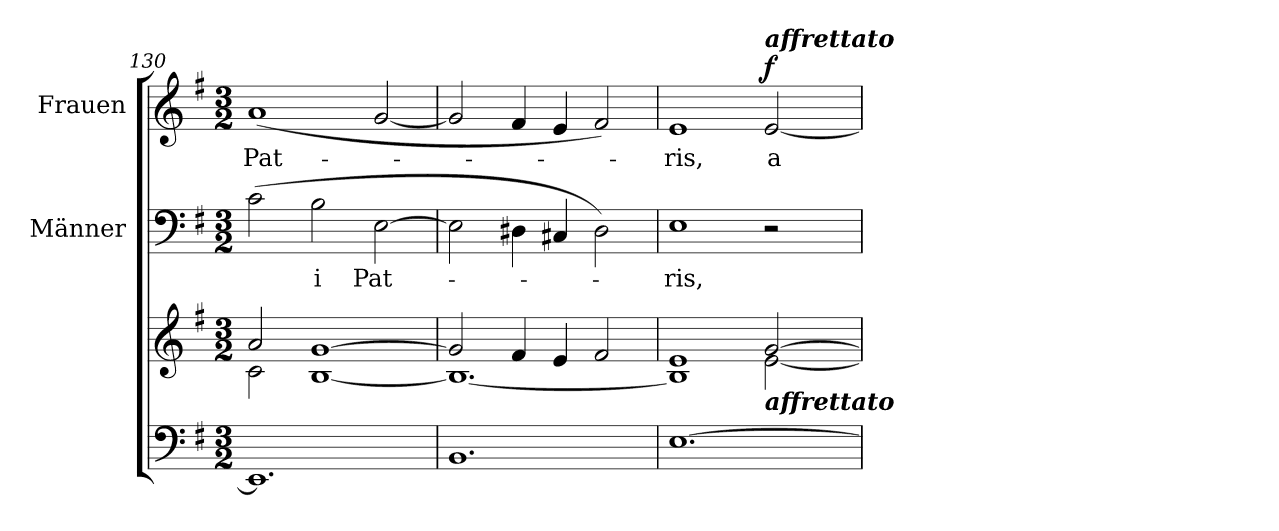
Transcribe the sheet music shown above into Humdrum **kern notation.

**kern	**kern	**kern	**text	**kern	**text	**dynam
*part3	*part3	*part2	*part2	*part1	*part1	*part1
*staff4	*staff3	*staff2	*staff2	*staff1	*staff1	*staff1
*	*	*I"Männer	*	*I"Frauen	*	*
*clefF4	*clefG2	*clefF4	*	*clefG2	*	*
*k[f#]	*k[f#]	*k[f#]	*	*k[f#]	*	*
*G:	*G:	*G:	*	*G:	*	*
*M3/2	*M3/2	*M3/2	*	*M3/2	*	*
=130	=130	=130	=130	=130	=130	=130
*	*^	*	*	*	*	*
!	!	!	!	!	!	!LO:LY:b	!
1.EE]	2a/	2c\	(>2c\	.	(<1a	Pat-	.
!	!	!	!	!LO:LY:b	!	!	!
.	[>1g	[<1B	2B\	-i	.	.	.
!	!	!	!	!LO:LY:b	!	!	!
.	.	.	[2E\	Pat-	[2g/	.	.
=131	=131	=131	=131	=131	=131	=131	=131
1.BB	2g/]	1.B_	2E\]	.	2g/]	.	.
.	4f#/	.	4D#X\	.	4f#/	.	.
.	4e/	.	4C#X/	.	4e/	.	.
.	2f#/	.	2D#\)	.	2f#/)	.	.
!!LO:LB:g=z
=132	=132	=132	=132	=132	=132	=132	=132
!	!	!	!	!LO:LY:b	!	!LO:LY:b	!
[1.E	1e	1B]	1E	-ris,	1e	-ris,	.
!	!	!	!	!	!LO:TX:a:Bi:t=affrettato	!	!
!	!LO:TX:b:Bi:t=affrettato	!	!	!	!	!	!
!	!	!	!	!	!	!LO:LY:b	!LO:DY:a
.	[>2g/	[<2e\	2r	.	[2e/	a-	f
*	*v	*v	*	*	*	*	*
=	=	=	=	=	=	=
*-	*-	*-	*-	*-	*-	*-
